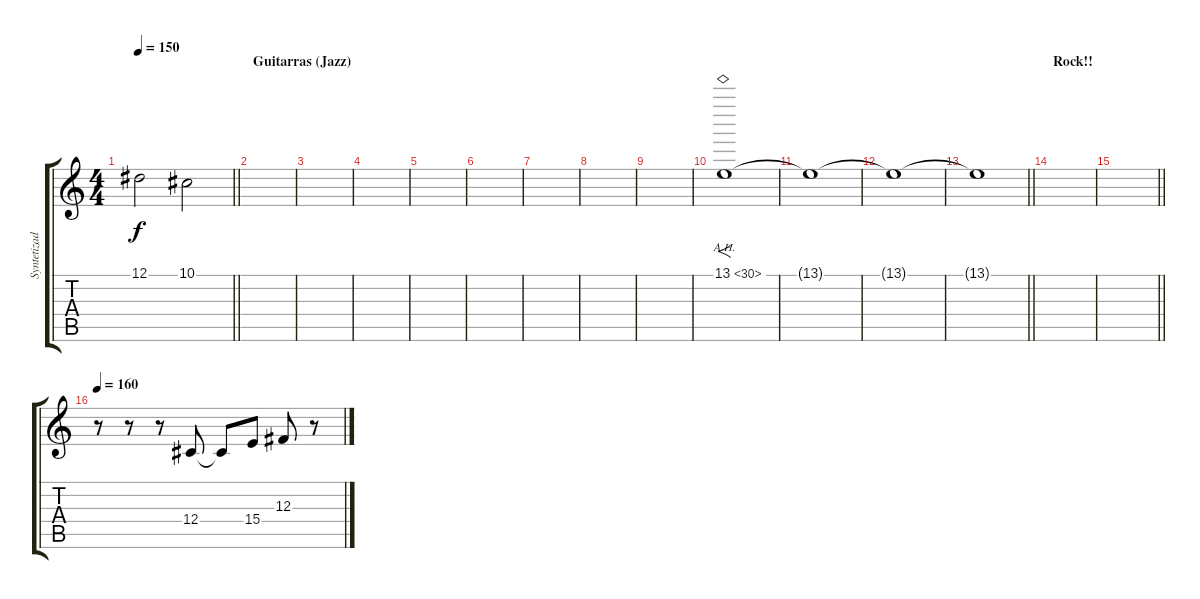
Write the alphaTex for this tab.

\track ("Syntetizador" "Syntetizad") {instrument lead2sawtooth}
\staff {score tabs}
\tuning (Eb4 Bb3 Gb3 Db3 Ab2 Eb2) {hide}
\ts (4 4)
\tempo 150
\clef g2
\barLineRight lightlight
\ks c
12.1.2{dy f} 10.1.2 |
\section ("" "Guitarras (Jazz)")
|
|
|
|
|
|
|
|
13.1{ah 17}.1{f volume 9 instrument lead2sawtooth} |
13.1{t}.1 |
13.1{t}.1 |
\barLineRight lightlight
13.1{t}.1 |
\section ("" "Rock!!")
|
\barLineRight lightlight
|
\tempo 160
r.8{volume 9} r.8 r.8 12.4.8 12.4{t}.8 15.4.8 12.3.8 r.8
